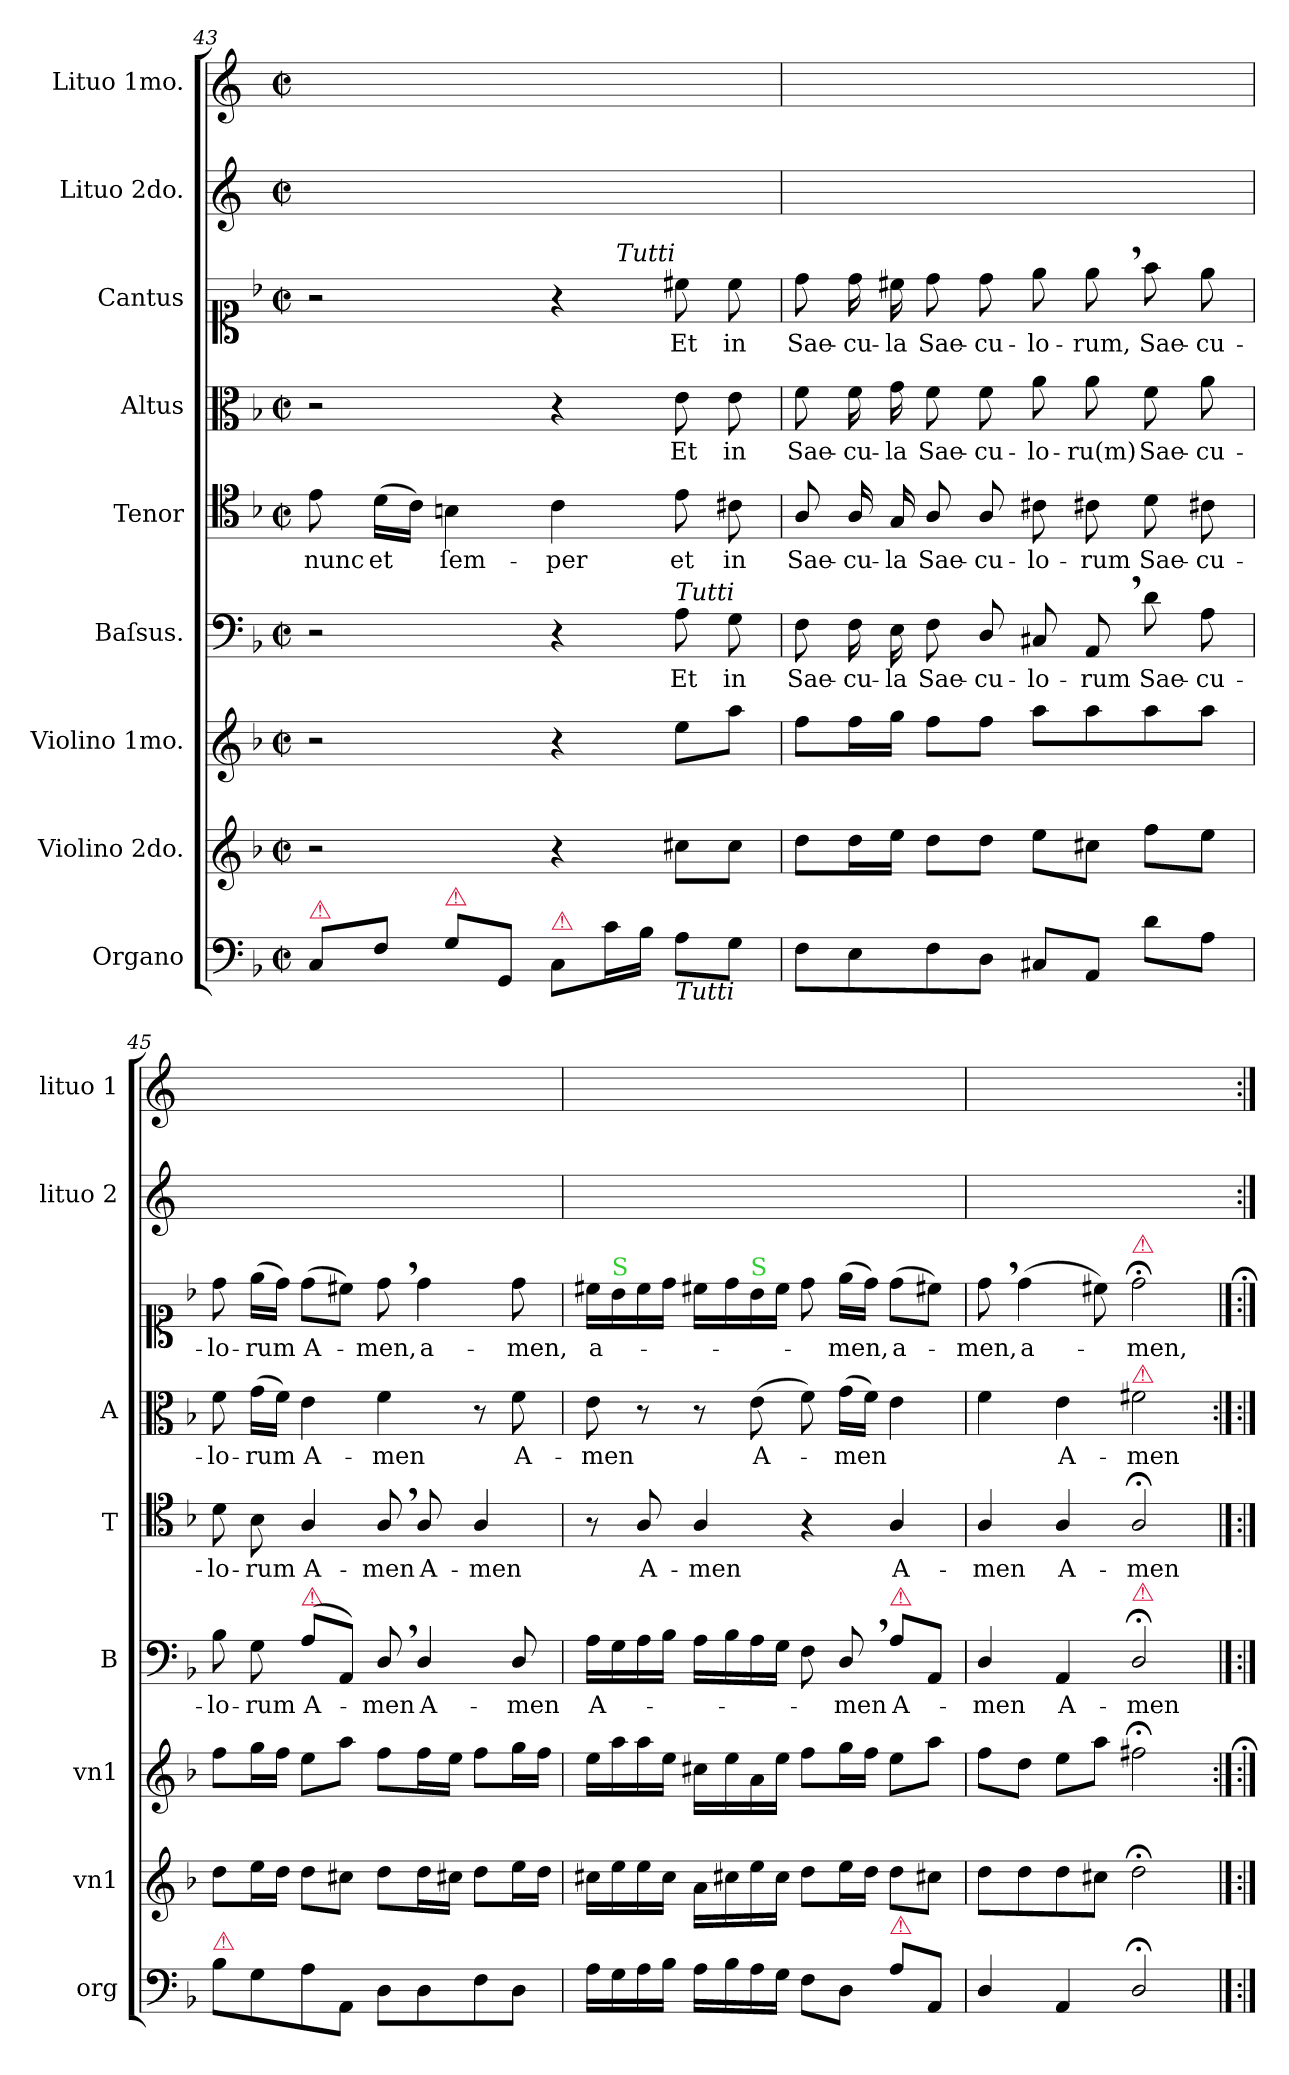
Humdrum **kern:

**kern	**kern	**kern	**kern	**text	**kern	**text	**kern	**text	**kern	**text	**kern	**kern
*part9	*part8	*part7	*part6	*part6	*part5	*part5	*part4	*part4	*part3	*part3	*part2	*part1
*staff9	*staff8	*staff7	*staff6	*staff6	*staff5	*staff5	*staff4	*staff4	*staff3	*staff3	*staff2	*staff1
*I"Organo	*I"Violino 2do.	*I"Violino 1mo.	*I"Baſsus.	*	*I"Tenor	*	*I"Altus	*	*I"Cantus	*	*I"Lituo 2do.	*I"Lituo 1mo.
*I'org	*I'vn1	*I'vn1	*I'B	*	*I'T	*	*I'A	*	*	*	*I'lituo 2	*I'lituo 1
*clefF4	*clefG2	*clefG2	*clefF4	*	*clefC4	*	*clefC3	*	*clefC1	*	*clefG2	*clefG2
*	*	*	*	*	*	*	*	*	*	*	*ITrd-3c-5	*ITrd-3c-5
*k[b-]	*k[b-]	*k[b-]	*k[b-]	*	*k[b-]	*	*k[b-]	*	*k[b-]	*	*k[b-]	*k[b-]
*M2/2	*M2/2	*M2/2	*M2/2	*	*M2/2	*	*M2/2	*	*M2/2	*	*M2/2	*M2/2
*met(c|)	*met(c|)	*met(c|)	*met(c|)	*	*met(c|)	*	*met(c|)	*	*met(c|)	*	*met(c|)	*met(c|)
=43	=43	=43	=43	=43	=43	=43	=43	=43	=43	=43	=43	=43
!LO:TX:a:color=crimson:t=⚠	!	!	!	!	!	!	!	!	!	!	!	!
8C/L	2r	2r	2r	.	8e\	nunc	2r	.	2r	.	1ryy	1ryy
8F\J	.	.	.	.	(16d\LL	et	.	.	.	.	.	.
.	.	.	.	.	16c\JJ)	.	.	.	.	.	.	.
!LO:TX:a:color=crimson:t=⚠	!	!	!	!	!	!	!	!	!	!	!	!
8G\L	.	.	.	.	4Bn\	ſem-	.	.	.	.	.	.
8GG/J	.	.	.	.	.	.	.	.	.	.	.	.
!LO:TX:a:color=crimson:t=⚠	!	!	!	!	!	!	!	!	!	!	!	!
8C/L	4r	4r	4r	.	4c\	-per	4r	.	4r	.	.	.
16c\L	.	.	.	.	.	.	.	.	.	.	.	.
16B-\JJ	.	.	.	.	.	.	.	.	.	.	.	.
!	!	!	!	!	!	!	!	!	!LO:TX:a:i:rj:t=Tutti	!	!	!
!	!	!	!LO:TX:a:i:t=Tutti	!	!	!	!	!	!	!	!	!
!LO:TX:b:i:t=Tutti	!	!	!	!	!	!	!	!	!	!	!	!
8A\L	8cc#X\L	8ee\L	8A\	Et	8e\	et	8e\	Et	8cc#X\	Et	.	.
8G\J	8cc#\J	8aa\J	8G\	in	8c#X\	in	8e\	in	8cc#\	in	.	.
=44	=44	=44	=44	=44	=44	=44	=44	=44	=44	=44	=44	=44
8F\L	8dd\L	8ff\L	8F\	Sae-	8A/	Sae-	8f\	Sae-	8dd\	Sae-	1ryy	1ryy
8E\	16dd\L	16ff\L	16F\	-cu-	16A/	-cu-	16f\	-cu-	16dd\	-cu-	.	.
.	16ee\JJ	16gg\JJ	16E\	-la	16G/	-la	16g\	-la	16cc#X\	-la	.	.
8F\	8dd\L	8ff\L	8F\	Sae-	8A/	Sae-	8f\	Sae-	8dd\	Sae-	.	.
8D\J	8dd\J	8ff\J	8D/	-cu-	8A/	-cu-	8f\	-cu-	8dd\	-cu-	.	.
8C#X/L	8ee\L	8aa\L	8C#X/	-lo-	8c#X\	-lo-	8a\	-lo-	8ee\	-lo-	.	.
8AA/J	8cc#X\J	8aa\	8AA,</	-rum	8c#X\	-rum	8a\	-ru(m)	8ee,<\	-rum,	.	.
8d\L	8ff\L	8aa\	8d\	Sae-	8d\	Sae-	8f\	Sae-	8ff\	Sae-	.	.
8A\J	8ee\J	8aa\J	8A\	-cu-	8c#X\	-cu-	8a\	-cu-	8ee\	-cu-	.	.
=45	=45	=45	=45	=45	=45	=45	=45	=45	=45	=45	=45	=45
!LO:TX:a:color=crimson:t=⚠	!	!	!	!	!	!	!	!	!	!	!	!
8B-\L	8dd\L	8ff\L	8B-\	-lo-	8d\	-lo-	8f\	-lo-	8dd\	-lo-	1ryy	1ryy
8G\	16ee\L	16gg\L	8G\	-rum	8B-\	-rum	(16g\LL	-rum	(16ee\LL	-rum	.	.
.	16dd\JJ	16ff\JJ	.	.	.	.	16f\JJ)	.	16dd\JJ)	.	.	.
!	!	!	!LO:TX:a:color=crimson:t=⚠	!	!	!	!	!	!	!	!	!
8A\	8dd\L	8ee\L	(8A\L	A-	4A/	A-	4e\	A-	(8dd\L	A-	.	.
8AA\J	8cc#X\J	8aa\J	8AA/J)	.	.	.	.	.	8cc#X\J)	.	.	.
8D\L	8dd\L	8ff\L	8D,</	-men	8A,</	-men	4f\	-men	8dd,<\	-men,	.	.
8D\	16dd\L	16ff\L	4D/	A-	8A/	A-	.	.	4dd\	a-	.	.
.	16cc#X\JJ	16ee\JJ	.	.	.	.	.	.	.	.	.	.
8F\	8dd\L	8ff\L	.	.	4A/	-men	8r	.	.	.	.	.
8D\J	16ee\L	16gg\L	8D/	-men	.	.	8f\	A-	8dd\	-men,	.	.
.	16dd\JJ	16ff\JJ	.	.	.	.	.	.	.	.	.	.
=46	=46	=46	=46	=46	=46	=46	=46	=46	=46	=46	=46	=46
16A\LL	16cc#X\LL	16ee\LL	16A\LL	A-	8r	.	8e\	-men	16cc#X\LL	a-	1ryy	1ryy
!	!	!	!	!	!	!	!	!	!LO:TX:a:color=limegreen:t=S	!	!	!
16G\	16ee\	16aa\	16G\	.	.	.	.	.	16b-\	.	.	.
16A\	16ee\	16aa\	16A\	.	8A/	A-	8r	.	16cc#\	.	.	.
16B-\JJ	16cc#\JJ	16ee\JJ	16B-\JJ	.	.	.	.	.	16dd\JJ	.	.	.
16A\LL	16a\LL	16cc#X\LL	16A\LL	.	4A/	-men	8r	.	16cc#X\LL	.	.	.
16B-\	16cc#X\	16ee\	16B-\	.	.	.	.	.	16dd\	.	.	.
!	!	!	!	!	!	!	!	!	!LO:TX:a:color=limegreen:t=S	!	!	!
16A\	16ee\	16a\	16A\	.	.	.	(8e\	A-	16b-\	.	.	.
16G\JJ	16cc#\JJ	16ee\JJ	16G\JJ	.	.	.	.	.	16cc#\JJ	.	.	.
8F\L	8dd\L	8ff\L	8F\	.	4r	.	8f\)	.	8dd\	.	.	.
8D\J	16ee\L	16gg\L	8D,</	-men	.	.	(16g\LL	-men	(16ee\LL	-men,	.	.
.	16dd\JJ	16ff\JJ	.	.	.	.	16f\JJ)	.	16dd\JJ)	.	.	.
!	!	!	!LO:TX:a:color=crimson:t=⚠	!	!	!	!	!	!	!	!	!
!LO:TX:a:color=crimson:t=⚠	!	!	!	!	!	!	!	!	!	!	!	!
8A\L	8dd\L	8ee\L	8A\L	A-	4A/	A-	4e\	.	(8dd\L	a-	.	.
8AA/J	8cc#X\J	8aa\J	8AA/J	.	.	.	.	.	8cc#X\J)	.	.	.
=47	=47	=47	=47	=47	=47	=47	=47	=47	=47	=47	=47	=47
4D/	8dd\L	8ff\L	4D/	-men	4A/	-men	4f\	.	8dd,<\	-men,	1ryy	1ryy
.	8dd\	8dd\J	.	.	.	.	.	.	(4dd\	a-	.	.
4AA/	8dd\	8ee\L	4AA/	A-	4A/	A-	4e\	A-	.	.	.	.
.	8cc#X\J	8aa\J	.	.	.	.	.	.	8cc#X\)	.	.	.
!	!	!	!	!	!	!	!	!	!LO:TX:a:color=crimson:t=⚠	!	!	!
!	!	!	!	!	!	!	!LO:TX:a:color=crimson:t=⚠	!	!	!	!	!
!	!	!	!LO:TX:a:color=crimson:t=⚠	!	!	!	!	!	!	!	!	!
2D;<;/	2dd;<\	2ff#X;<\	2D;/	-men	2A;/	-men	2f#X\	-men	2dd;<\	-men,	.	.
==	==	=:|!;	==	==	==	==	=:|!	==	==;	==	==	==
*-	*-	*-	*-	*-	*-	*-	*-	*-	*-	*-	*-	*-
